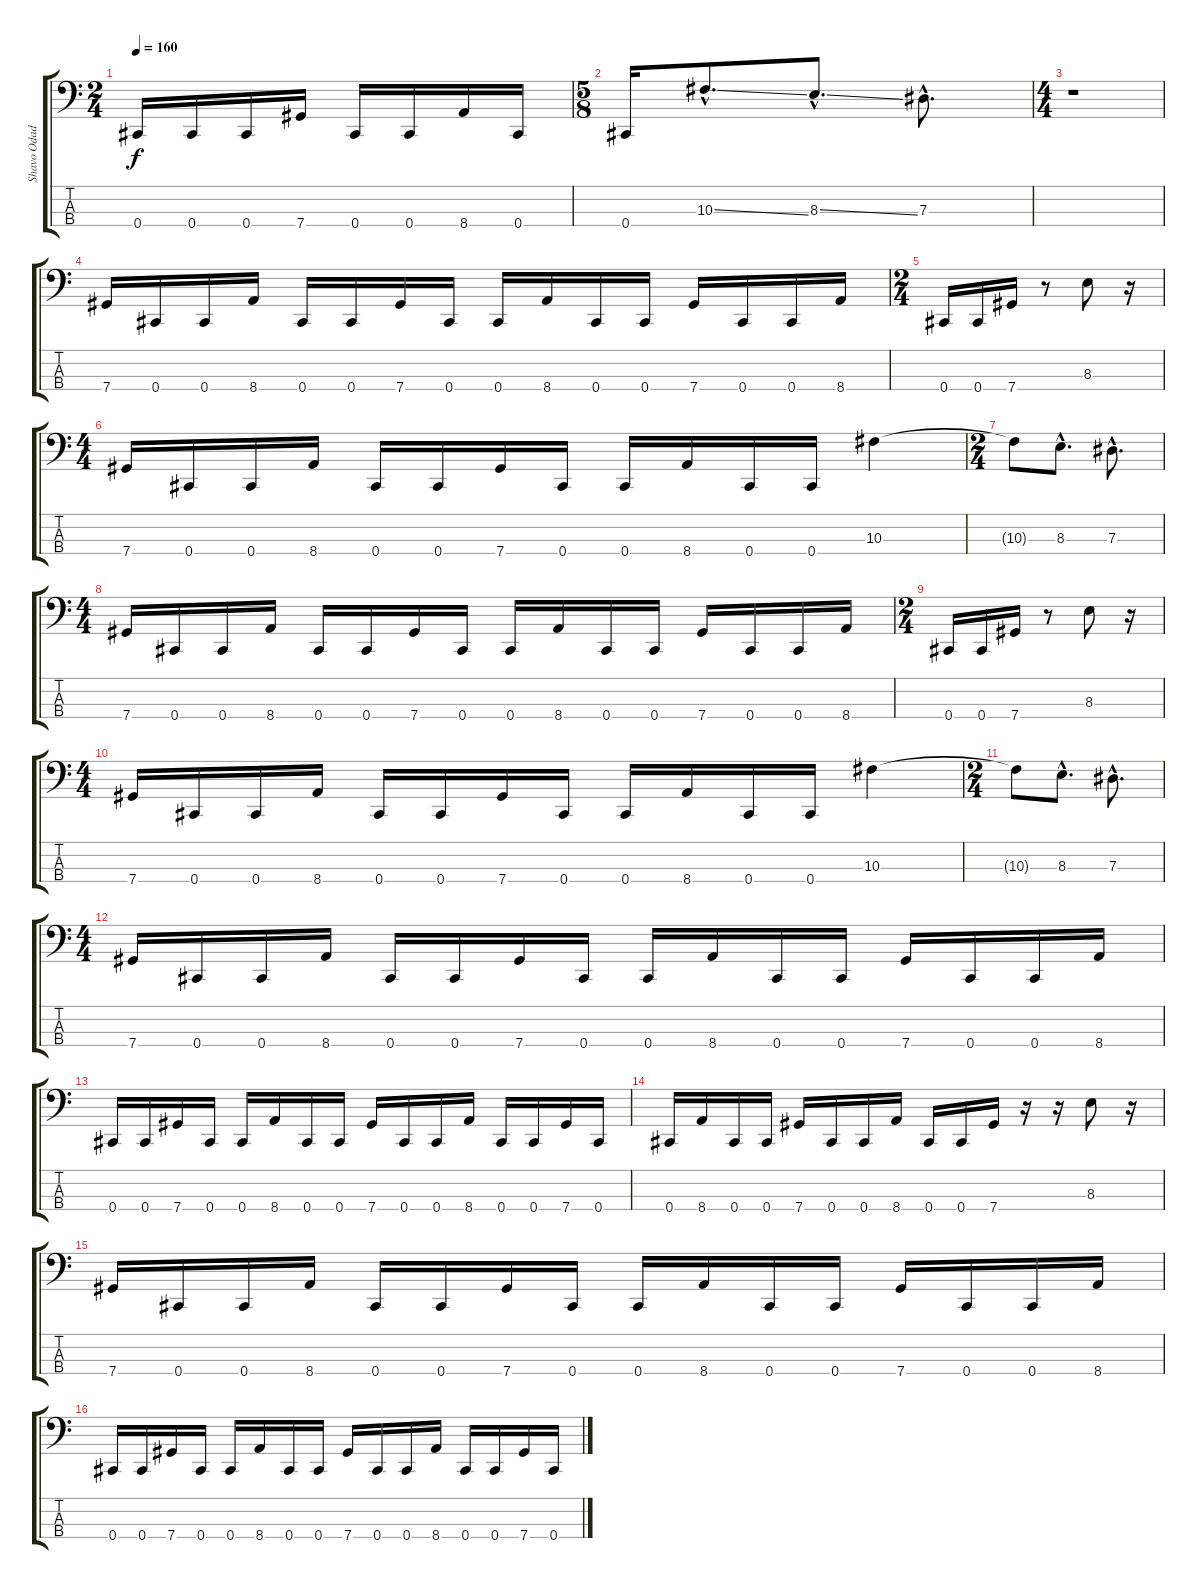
\track ("Shavo Odadjian(Bass)" "Shavo Odad") {instrument electricbassfinger}
\staff {score tabs}
\tuning (Gb2 Db2 Ab1 Db1) {hide}
\ts (2 4)
\tempo 160
\clef f4
\ks c
0.4.16{dy f} 0.4.16 0.4.16 7.4.16 0.4.16 0.4.16 8.4.16 0.4.16 |
\ts (5 8)
0.4.16 10.3{ss hac}.8{d} 8.3{ss hac}.8{d} 7.3{hac}.8{d} |
\ts (4 4)
r.1 |
7.4.16 0.4.16 0.4.16 8.4.16 0.4.16 0.4.16 7.4.16 0.4.16 0.4.16 8.4.16 0.4.16 0.4.16 7.4.16 0.4.16 0.4.16 8.4.16 |
\ts (2 4)
0.4.16 0.4.16 7.4.16 r.8 8.3.8 r.16 |
\ts (4 4)
7.4.16 0.4.16 0.4.16 8.4.16 0.4.16 0.4.16 7.4.16 0.4.16 0.4.16 8.4.16 0.4.16 0.4.16 10.3.4 |
\ts (2 4)
10.3{t}.8 8.3{hac}.8{d} 7.3{hac}.8{d} |
\ts (4 4)
7.4.16 0.4.16 0.4.16 8.4.16 0.4.16 0.4.16 7.4.16 0.4.16 0.4.16 8.4.16 0.4.16 0.4.16 7.4.16 0.4.16 0.4.16 8.4.16 |
\ts (2 4)
0.4.16 0.4.16 7.4.16 r.8 8.3.8 r.16 |
\ts (4 4)
7.4.16 0.4.16 0.4.16 8.4.16 0.4.16 0.4.16 7.4.16 0.4.16 0.4.16 8.4.16 0.4.16 0.4.16 10.3.4 |
\ts (2 4)
10.3{t}.8 8.3{hac}.8{d} 7.3{hac}.8{d} |
\ts (4 4)
7.4.16 0.4.16 0.4.16 8.4.16 0.4.16 0.4.16 7.4.16 0.4.16 0.4.16 8.4.16 0.4.16 0.4.16 7.4.16 0.4.16 0.4.16 8.4.16 |
0.4.16 0.4.16 7.4.16 0.4.16 0.4.16 8.4.16 0.4.16 0.4.16 7.4.16 0.4.16 0.4.16 8.4.16 0.4.16 0.4.16 7.4.16 0.4.16 |
0.4.16 8.4.16 0.4.16 0.4.16 7.4.16 0.4.16 0.4.16 8.4.16 0.4.16 0.4.16 7.4.16 r.16 r.16 8.3.8 r.16 |
7.4.16 0.4.16 0.4.16 8.4.16 0.4.16 0.4.16 7.4.16 0.4.16 0.4.16 8.4.16 0.4.16 0.4.16 7.4.16 0.4.16 0.4.16 8.4.16 |
0.4.16 0.4.16 7.4.16 0.4.16 0.4.16 8.4.16 0.4.16 0.4.16 7.4.16 0.4.16 0.4.16 8.4.16 0.4.16 0.4.16 7.4.16 0.4.16
